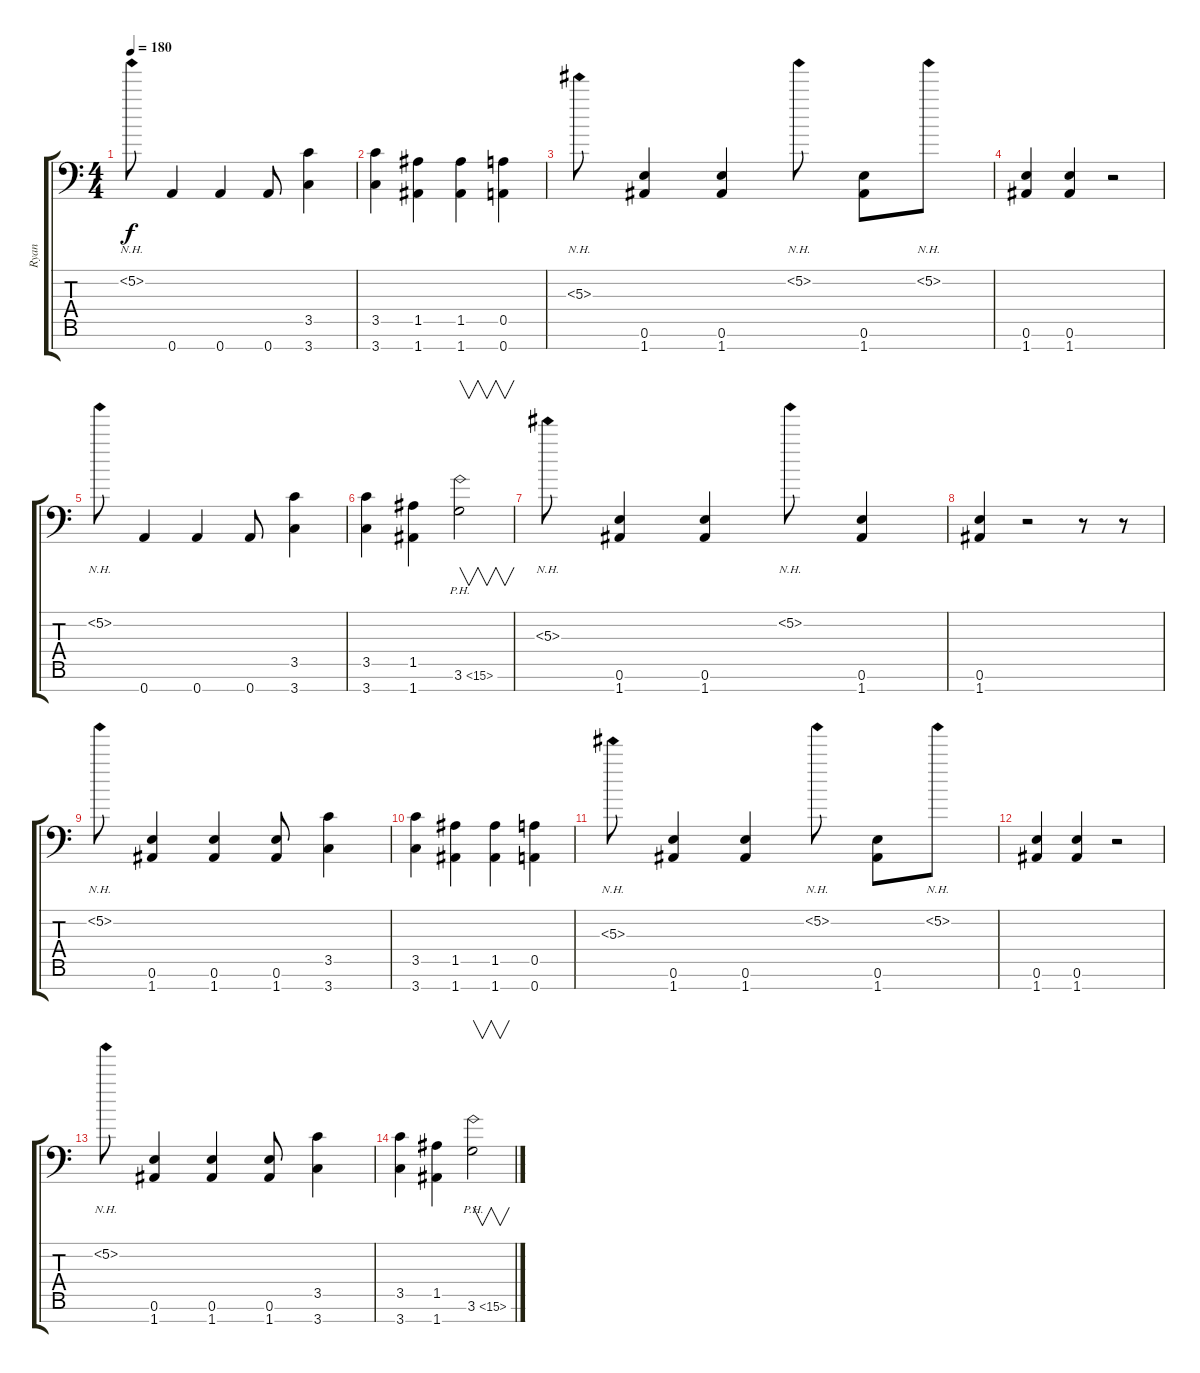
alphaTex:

\track ("Ryan" "Ryan") {instrument acousticguitarsteel}
\staff {score tabs}
\tuning (E4 B3 Gb3 D3 A2 E2 A1) {hide}
\ts (4 4)
\tempo 180
\clef f4
\ks aminor
5.2{nh}.8{dy f} 0.7.4 0.7.4 0.7.8 (3.5 3.7).4 |
(3.5 3.7).4 (1.5 1.7).4 (1.5 1.7).4 (0.5 0.7).4 |
5.3{nh}.8 (0.6 1.7).4 (0.6 1.7).4 5.2{nh}.8 (0.6 1.7).8 5.2{nh}.8 |
(0.6 1.7).4 (0.6 1.7).4 r.2 |
5.2{nh}.8 0.7.4 0.7.4 0.7.8 (3.5 3.7).4 |
(3.5 3.7).4 (1.5 1.7).4 3.6{ph 12}.2{v} |
5.3{nh}.8 (0.6 1.7).4 (0.6 1.7).4 5.2{nh}.8 (0.6 1.7).4 |
(0.6 1.7).4 r.2 r.8 r.8 |
5.2{nh}.8 (0.6 1.7).4 (0.6 1.7).4 (0.6 1.7).8 (3.5 3.7).4 |
(3.5 3.7).4 (1.5 1.7).4 (1.5 1.7).4 (0.5 0.7).4 |
5.3{nh}.8 (0.6 1.7).4 (0.6 1.7).4 5.2{nh}.8 (0.6 1.7).8 5.2{nh}.8 |
(0.6 1.7).4 (0.6 1.7).4 r.2 |
5.2{nh}.8 (0.6 1.7).4 (0.6 1.7).4 (0.6 1.7).8 (3.5 3.7).4 |
(3.5 3.7).4 (1.5 1.7).4 3.6{ph 12}.2{v}
